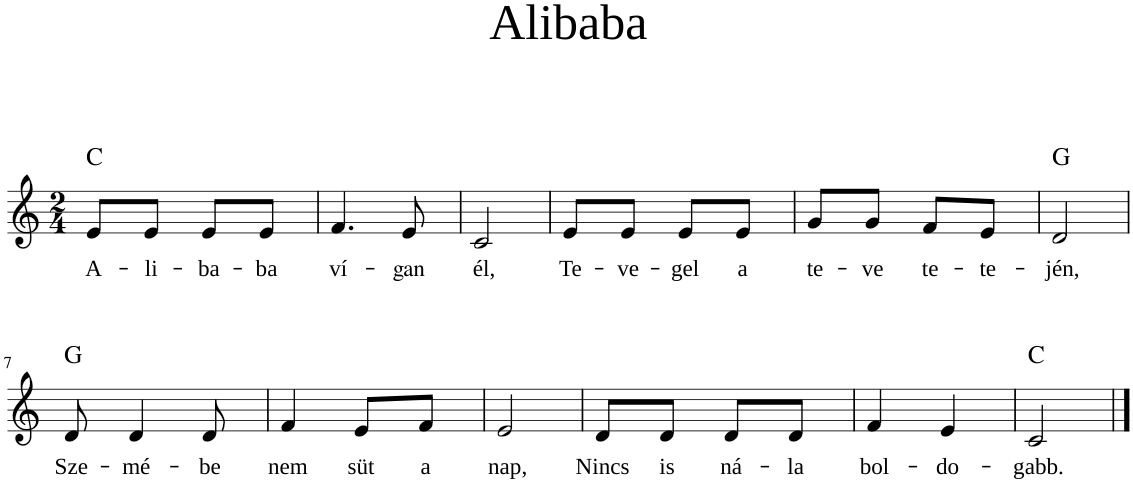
**kern	**text	**harte
*part1	*part1	*part1
*staff1	*staff1	*
*I"Piano	*	*
*I'Pno	*	*
*clefG2	*	*
*k[]	*	*
*M2/4	*	*
=1	=1	=1
!	!LO:LY:b	!
8e/L	A-	C:maj
!	!LO:LY:b	!
8e/J	-li-	.
!	!LO:LY:b	!
8e/L	-ba-	.
!	!LO:LY:b	!
8e/J	-ba	.
=2	=2	=2
!	!LO:LY:b	!
4.f/	ví-	.
!	!LO:LY:b	!
8e/	-gan	.
=3	=3	=3
!	!LO:LY:b	!
2c/	él,	.
=4	=4	=4
!	!LO:LY:b	!
8e/L	Te-	.
!	!LO:LY:b	!
8e/J	-ve-	.
!	!LO:LY:b	!
8e/L	-gel	.
!	!LO:LY:b	!
8e/J	a	.
=5	=5	=5
!	!LO:LY:b	!
8g/L	te-	.
!	!LO:LY:b	!
8g/J	ve	.
!	!LO:LY:b	!
8f/L	te-	.
!	!LO:LY:b	!
8e/J	-te-	.
=6	=6	=6
!	!LO:LY:b	!
2d/	-jén,	G:maj
!!LO:LB:g=z
=7	=7	=7
!	!LO:LY:b	!
8d/	Sze-	G:maj
!	!LO:LY:b	!
4d/	-mé-	.
!	!LO:LY:b	!
8d/	-be	.
=8	=8	=8
!	!LO:LY:b	!
4f/	nem	.
!	!LO:LY:b	!
8e/L	süt	.
!	!LO:LY:b	!
8f/J	a	.
=9	=9	=9
!	!LO:LY:b	!
2e/	nap,	.
=10	=10	=10
!	!LO:LY:b	!
8d/L	Nincs	.
!	!LO:LY:b	!
8d/J	is	.
!	!LO:LY:b	!
8d/L	ná-	.
!	!LO:LY:b	!
8d/J	-la	.
=11	=11	=11
!	!LO:LY:b	!
4f/	bol-	.
!	!LO:LY:b	!
4e/	-do-	.
=12	=12	=12
!	!LO:LY:b	!
2c/	-gabb.	C:maj
==	==	==
*-	*-	*-
